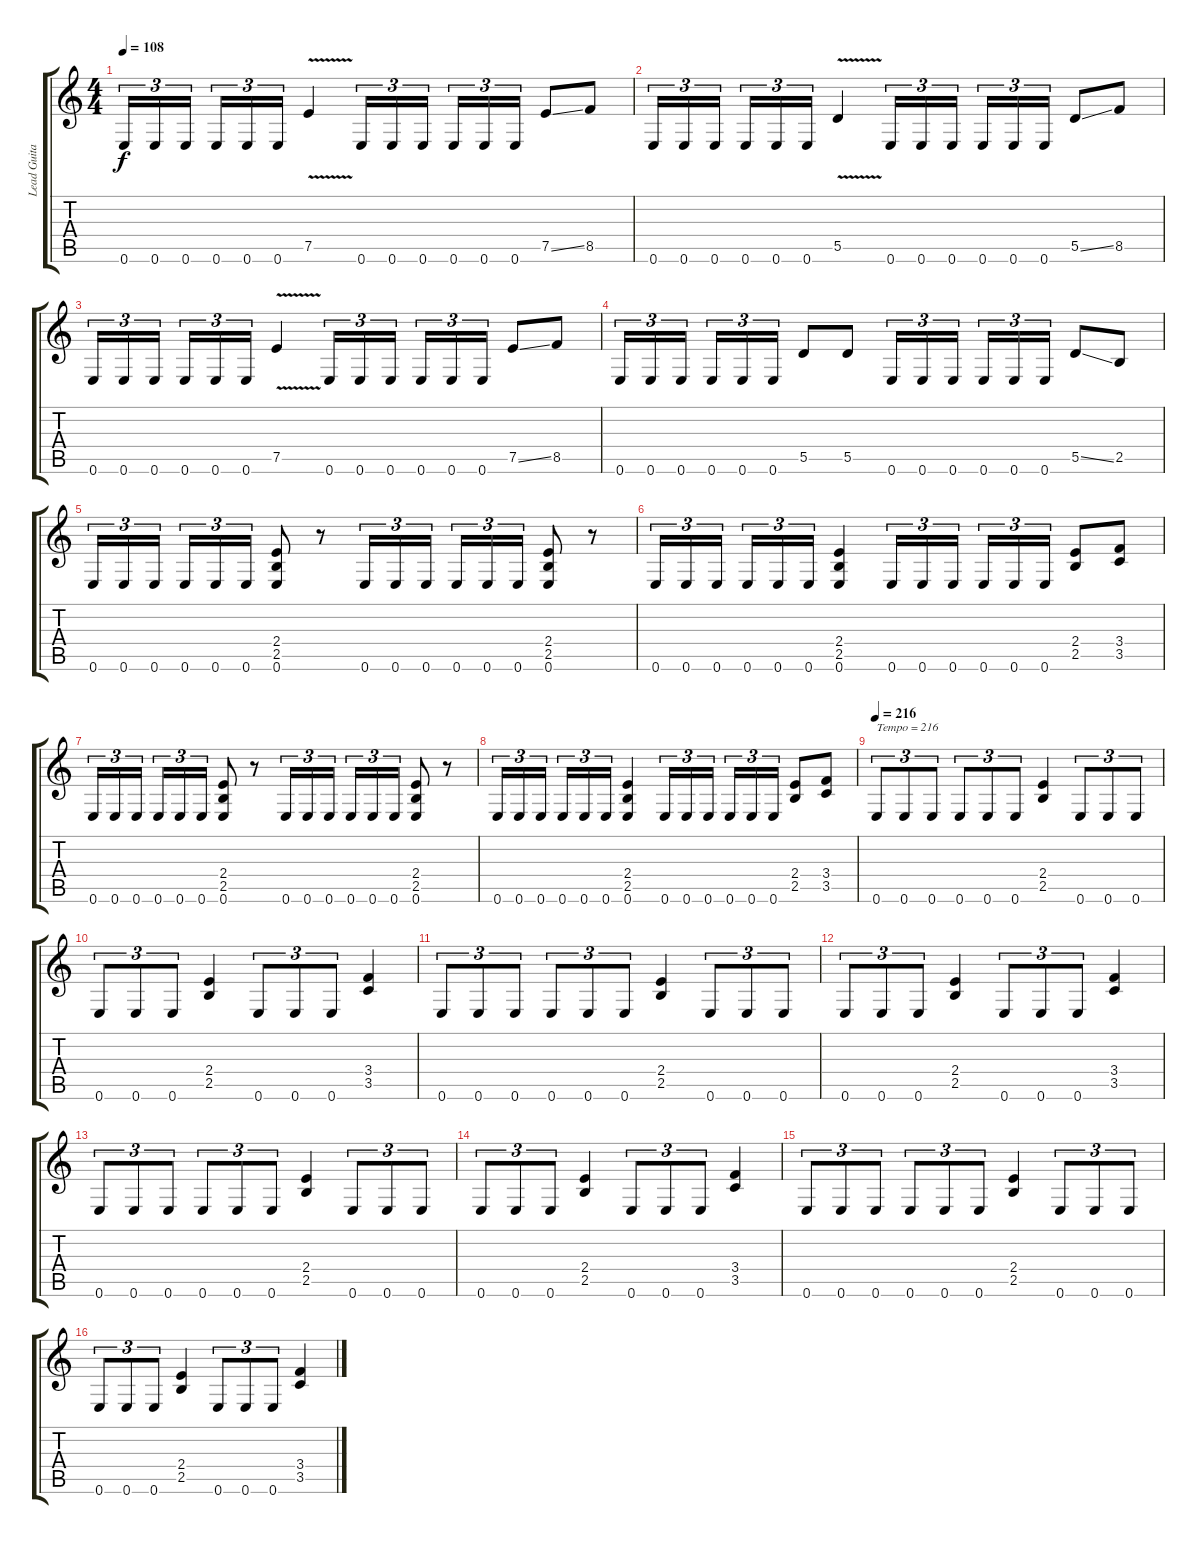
\track ("Lead Guitar" "Lead Guita") {instrument distortionguitar}
\staff {score tabs}
\tuning (E4 B3 G3 D3 A2 E2) {hide}
\ts (4 4)
\tempo 108
\clef g2
\ks c
0.6.16{tu (3 2) dy f} 0.6.16{tu (3 2)} 0.6.16{tu (3 2) beam splitsecondary} 0.6.16{tu (3 2)} 0.6.16{tu (3 2)} 0.6.16{tu (3 2)} 7.5{v}.4 0.6.16{tu (3 2)} 0.6.16{tu (3 2)} 0.6.16{tu (3 2) beam splitsecondary} 0.6.16{tu (3 2)} 0.6.16{tu (3 2)} 0.6.16{tu (3 2)} 7.5{ss}.8 8.5.8 |
0.6.16{tu (3 2)} 0.6.16{tu (3 2)} 0.6.16{tu (3 2) beam splitsecondary} 0.6.16{tu (3 2)} 0.6.16{tu (3 2)} 0.6.16{tu (3 2)} 5.5{v}.4 0.6.16{tu (3 2)} 0.6.16{tu (3 2)} 0.6.16{tu (3 2) beam splitsecondary} 0.6.16{tu (3 2)} 0.6.16{tu (3 2)} 0.6.16{tu (3 2)} 5.5{ss}.8 8.5.8 |
0.6.16{tu (3 2)} 0.6.16{tu (3 2)} 0.6.16{tu (3 2) beam splitsecondary} 0.6.16{tu (3 2)} 0.6.16{tu (3 2)} 0.6.16{tu (3 2)} 7.5{v}.4 0.6.16{tu (3 2)} 0.6.16{tu (3 2)} 0.6.16{tu (3 2) beam splitsecondary} 0.6.16{tu (3 2)} 0.6.16{tu (3 2)} 0.6.16{tu (3 2)} 7.5{ss}.8 8.5.8 |
0.6.16{tu (3 2)} 0.6.16{tu (3 2)} 0.6.16{tu (3 2) beam splitsecondary} 0.6.16{tu (3 2)} 0.6.16{tu (3 2)} 0.6.16{tu (3 2)} 5.5.8 5.5.8 0.6.16{tu (3 2)} 0.6.16{tu (3 2)} 0.6.16{tu (3 2) beam splitsecondary} 0.6.16{tu (3 2)} 0.6.16{tu (3 2)} 0.6.16{tu (3 2)} 5.5{ss}.8 2.5.8 |
0.6.16{tu (3 2)} 0.6.16{tu (3 2)} 0.6.16{tu (3 2) beam splitsecondary} 0.6.16{tu (3 2)} 0.6.16{tu (3 2)} 0.6.16{tu (3 2)} (2.4 2.5 0.6).8 r.8 0.6.16{tu (3 2)} 0.6.16{tu (3 2)} 0.6.16{tu (3 2) beam splitsecondary} 0.6.16{tu (3 2)} 0.6.16{tu (3 2)} 0.6.16{tu (3 2)} (2.4 2.5 0.6).8 r.8 |
0.6.16{tu (3 2)} 0.6.16{tu (3 2)} 0.6.16{tu (3 2) beam splitsecondary} 0.6.16{tu (3 2)} 0.6.16{tu (3 2)} 0.6.16{tu (3 2)} (2.4 2.5 0.6).4 0.6.16{tu (3 2)} 0.6.16{tu (3 2)} 0.6.16{tu (3 2) beam splitsecondary} 0.6.16{tu (3 2)} 0.6.16{tu (3 2)} 0.6.16{tu (3 2)} (2.4 2.5).8 (3.4 3.5).8 |
0.6.16{tu (3 2)} 0.6.16{tu (3 2)} 0.6.16{tu (3 2) beam splitsecondary} 0.6.16{tu (3 2)} 0.6.16{tu (3 2)} 0.6.16{tu (3 2)} (2.4 2.5 0.6).8 r.8 0.6.16{tu (3 2)} 0.6.16{tu (3 2)} 0.6.16{tu (3 2) beam splitsecondary} 0.6.16{tu (3 2)} 0.6.16{tu (3 2)} 0.6.16{tu (3 2)} (2.4 2.5 0.6).8 r.8 |
0.6.16{tu (3 2)} 0.6.16{tu (3 2)} 0.6.16{tu (3 2) beam splitsecondary} 0.6.16{tu (3 2)} 0.6.16{tu (3 2)} 0.6.16{tu (3 2)} (2.4 2.5 0.6).4 0.6.16{tu (3 2)} 0.6.16{tu (3 2)} 0.6.16{tu (3 2) beam splitsecondary} 0.6.16{tu (3 2)} 0.6.16{tu (3 2)} 0.6.16{tu (3 2)} (2.4 2.5).8 (3.4 3.5).8 |
\tempo 216
0.6.8{tu (3 2) txt "Tempo = 216"} 0.6.8{tu (3 2)} 0.6.8{tu (3 2)} 0.6.8{tu (3 2)} 0.6.8{tu (3 2)} 0.6.8{tu (3 2)} (2.4 2.5).4 0.6.8{tu (3 2)} 0.6.8{tu (3 2)} 0.6.8{tu (3 2)} |
0.6.8{tu (3 2)} 0.6.8{tu (3 2)} 0.6.8{tu (3 2)} (2.4 2.5).4 0.6.8{tu (3 2)} 0.6.8{tu (3 2)} 0.6.8{tu (3 2)} (3.4 3.5).4 |
0.6.8{tu (3 2)} 0.6.8{tu (3 2)} 0.6.8{tu (3 2)} 0.6.8{tu (3 2)} 0.6.8{tu (3 2)} 0.6.8{tu (3 2)} (2.4 2.5).4 0.6.8{tu (3 2)} 0.6.8{tu (3 2)} 0.6.8{tu (3 2)} |
0.6.8{tu (3 2)} 0.6.8{tu (3 2)} 0.6.8{tu (3 2)} (2.4 2.5).4 0.6.8{tu (3 2)} 0.6.8{tu (3 2)} 0.6.8{tu (3 2)} (3.4 3.5).4 |
0.6.8{tu (3 2)} 0.6.8{tu (3 2)} 0.6.8{tu (3 2)} 0.6.8{tu (3 2)} 0.6.8{tu (3 2)} 0.6.8{tu (3 2)} (2.4 2.5).4 0.6.8{tu (3 2)} 0.6.8{tu (3 2)} 0.6.8{tu (3 2)} |
0.6.8{tu (3 2)} 0.6.8{tu (3 2)} 0.6.8{tu (3 2)} (2.4 2.5).4 0.6.8{tu (3 2)} 0.6.8{tu (3 2)} 0.6.8{tu (3 2)} (3.4 3.5).4 |
0.6.8{tu (3 2)} 0.6.8{tu (3 2)} 0.6.8{tu (3 2)} 0.6.8{tu (3 2)} 0.6.8{tu (3 2)} 0.6.8{tu (3 2)} (2.4 2.5).4 0.6.8{tu (3 2)} 0.6.8{tu (3 2)} 0.6.8{tu (3 2)} |
0.6.8{tu (3 2)} 0.6.8{tu (3 2)} 0.6.8{tu (3 2)} (2.4 2.5).4 0.6.8{tu (3 2)} 0.6.8{tu (3 2)} 0.6.8{tu (3 2)} (3.4 3.5).4
